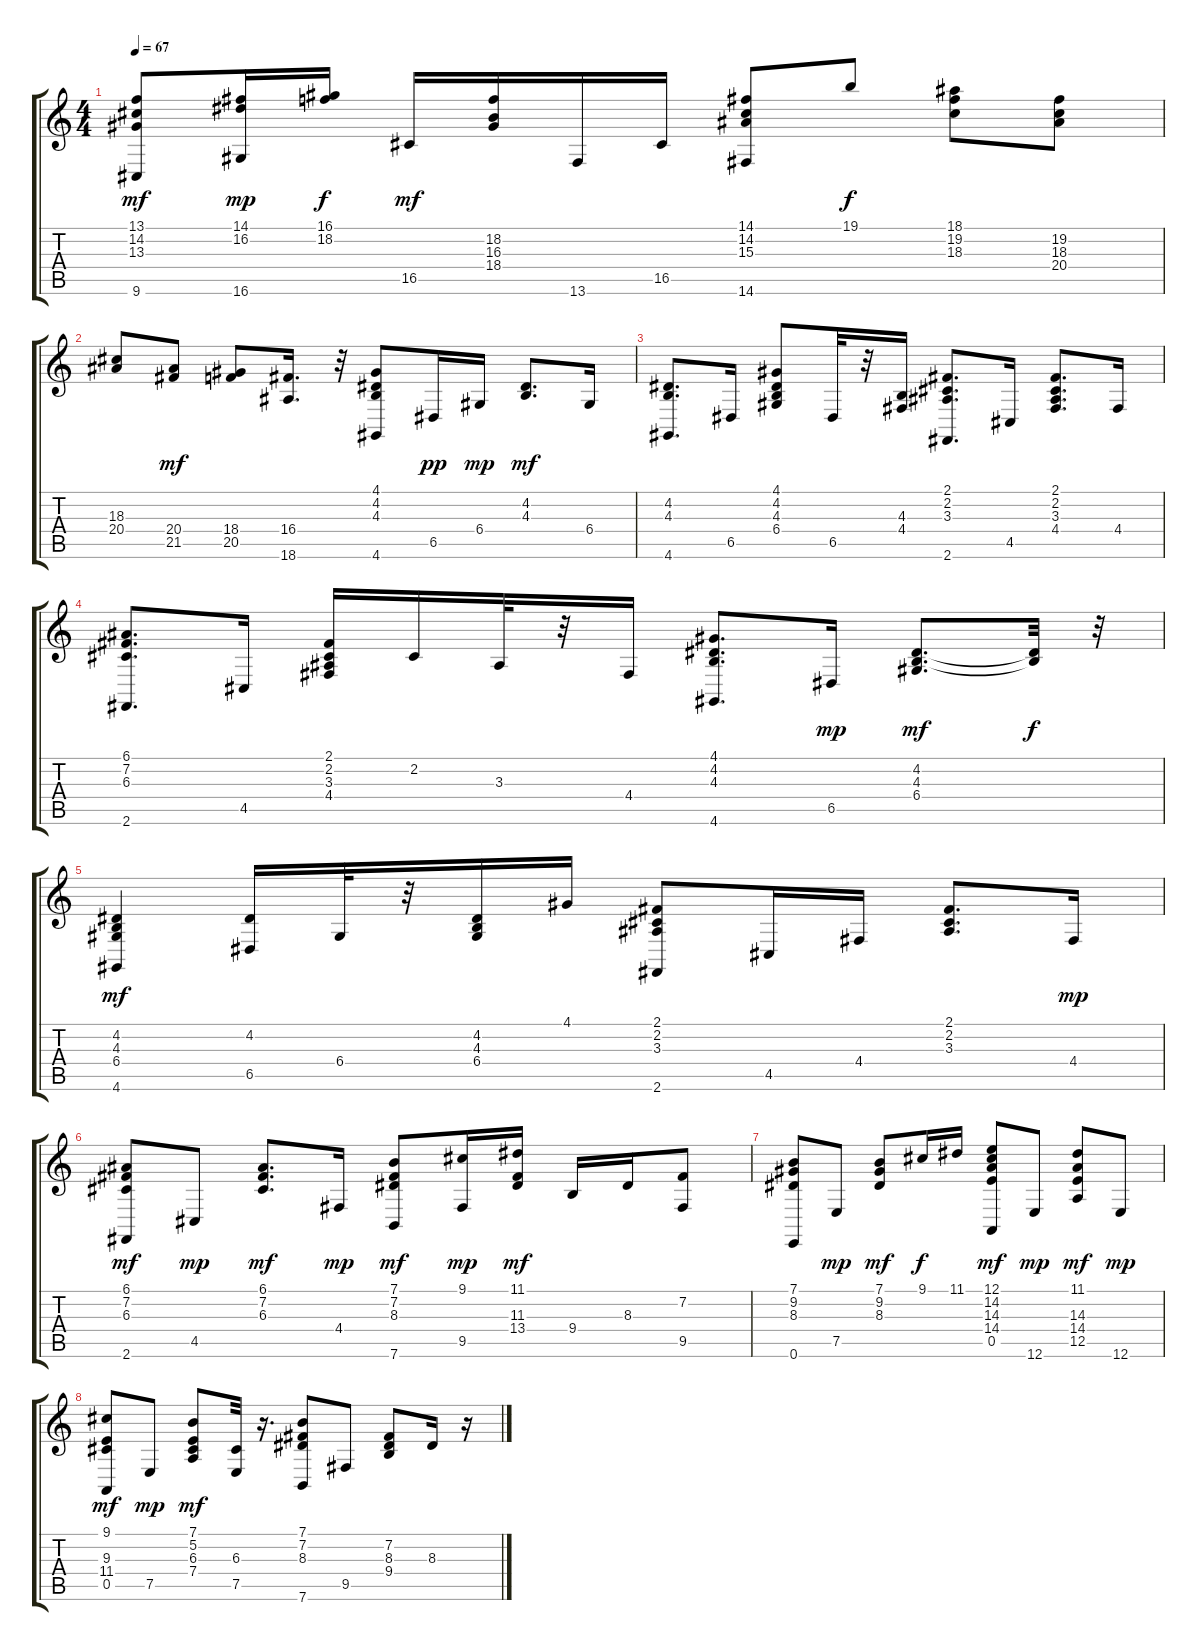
\track "" {instrument acousticgrandpiano}
\staff {score tabs}
\tuning (E4 B3 G3 D3 A2 E2) {hide}
\ts (4 4)
\tempo 67
\clef g2
\ks c
(13.1 14.2 13.3 9.6).8{dy mf} (14.1 16.2 16.6).16{dy mp} (16.1 18.2).16{dy f} 16.5.16{dy mf} (18.2 16.3 18.4).16 13.6.16 16.5.16 (14.1 14.2 15.3 14.6).8 19.1.8{dy f} (18.1 19.2 18.3).8 (19.2 18.3 20.4).8 |
(18.3 20.4).8 (20.4 21.5).8{dy mf} (18.4 20.5).8 (16.4 18.6).16{d} r.32 (4.1 4.2 4.3 4.6).8 6.5.16{dy pp} 6.4.16{dy mp} (4.2 4.3).8{d dy mf} 6.4.16 |
(4.2 4.3 4.6).8{d} 6.5.16 (4.1 4.2 4.3 6.4).8 6.5.32 r.32 (4.3 4.4).16 (2.1 2.2 3.3 2.6).8{d} 4.5.16 (2.1 2.2 3.3 4.4).8{d} 4.4.16 |
(6.1 7.2 6.3 2.6).8{d} 4.5.16 (2.1 2.2 3.3 4.4).16 2.2.16 3.3.32 r.32 4.4.16 (4.1 4.2 4.3 4.6).8{d} 6.5.16{dy mp} (4.2 4.3 6.4).8{d dy mf} (4.2{t} 4.3{t}).32{dy f} r.32 |
(4.2 4.3 6.4 4.6).4{dy mf} (4.2 6.5).16 6.4.32 r.32 (4.2 4.3 6.4).16 4.1.16 (2.1 2.2 3.3 2.6).8 4.5.16 4.4.16 (2.1 2.2 3.3).8{d} 4.4.16{dy mp} |
(6.1 7.2 6.3 2.6).8{dy mf} 4.5.8{dy mp} (6.1 7.2 6.3).8{d dy mf} 4.4.16{dy mp} (7.1 7.2 8.3 7.6).8{dy mf} (9.1 9.5).16{dy mp} (11.1 11.3 13.4).16{dy mf} 9.4.16 8.3.16 (7.2 9.5).8 |
(7.1 9.2 8.3 0.6).8 7.5.8{dy mp} (7.1 9.2 8.3).8{dy mf} 9.1.16{dy f} 11.1.16 (12.1 14.2 14.3 14.4 0.5).8{dy mf} 12.6.8{dy mp} (11.1 14.3 14.4 12.5).8{dy mf} 12.6.8{dy mp} |
(9.1 9.3 11.4 0.5).8{dy mf} 7.5.8{dy mp} (7.1 5.2 6.3 7.4).8{dy mf} (6.3 7.5).32 r.16{d} (7.1 7.2 8.3 7.6).8 9.5.8 (7.2 8.3 9.4).8 8.3.16 r.16
